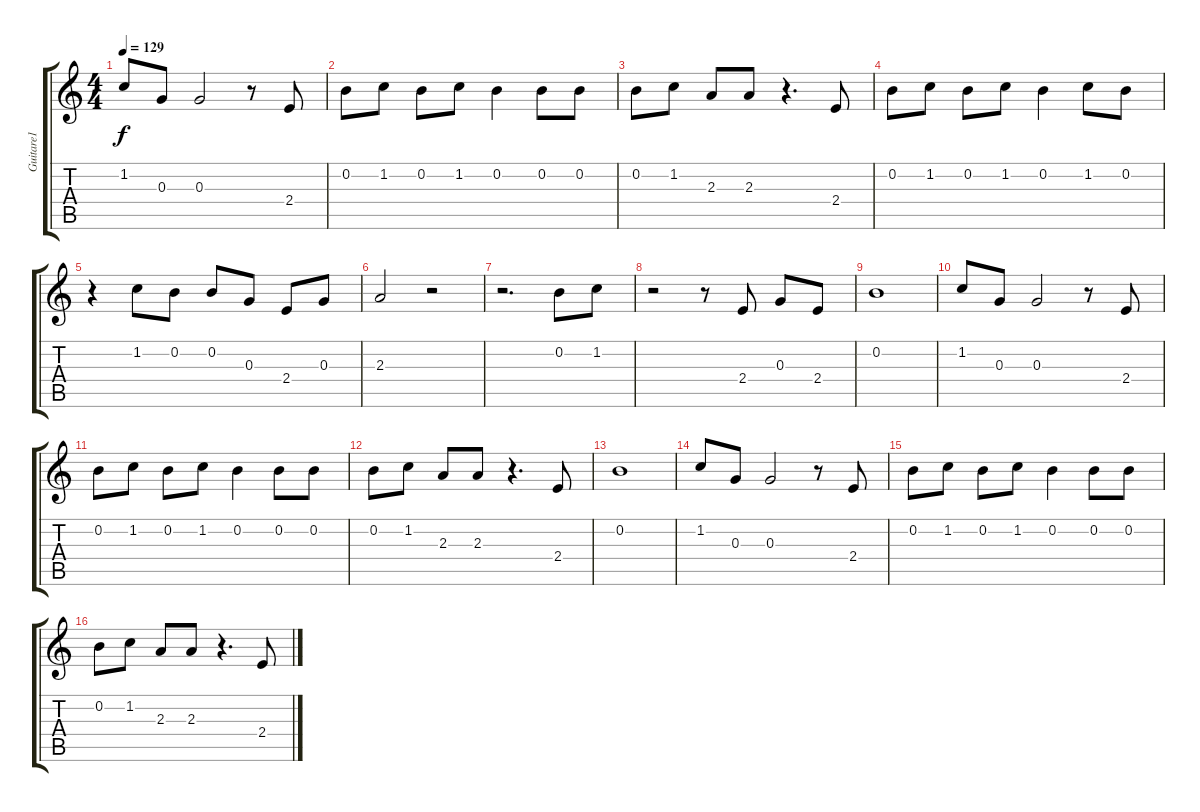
\track ("Guitare1" "Guitare1") {instrument acousticguitarnylon}
\staff {score tabs}
\tuning (E4 B3 G3 D3 A2 E2) {hide}
\ts (4 4)
\tempo 129
\clef g2
\ks c
1.2.8{dy f} 0.3.8 0.3.2 r.8 2.4.8 |
0.2.8 1.2.8 0.2.8 1.2.8 0.2.4 0.2.8 0.2.8 |
0.2.8 1.2.8 2.3.8 2.3.8 r.4{d} 2.4.8 |
0.2.8 1.2.8 0.2.8 1.2.8 0.2.4 1.2.8 0.2.8 |
r.4 1.2.8 0.2.8 0.2.8 0.3.8 2.4.8 0.3.8 |
2.3.2 r.2 |
r.2{d} 0.2.8 1.2.8 |
r.2 r.8 2.4.8 0.3.8 2.4.8 |
0.2.1 |
1.2.8 0.3.8 0.3.2 r.8 2.4.8 |
0.2.8 1.2.8 0.2.8 1.2.8 0.2.4 0.2.8 0.2.8 |
0.2.8 1.2.8 2.3.8 2.3.8 r.4{d} 2.4.8 |
0.2.1 |
1.2.8 0.3.8 0.3.2 r.8 2.4.8 |
0.2.8 1.2.8 0.2.8 1.2.8 0.2.4 0.2.8 0.2.8 |
0.2.8 1.2.8 2.3.8 2.3.8 r.4{d} 2.4.8
